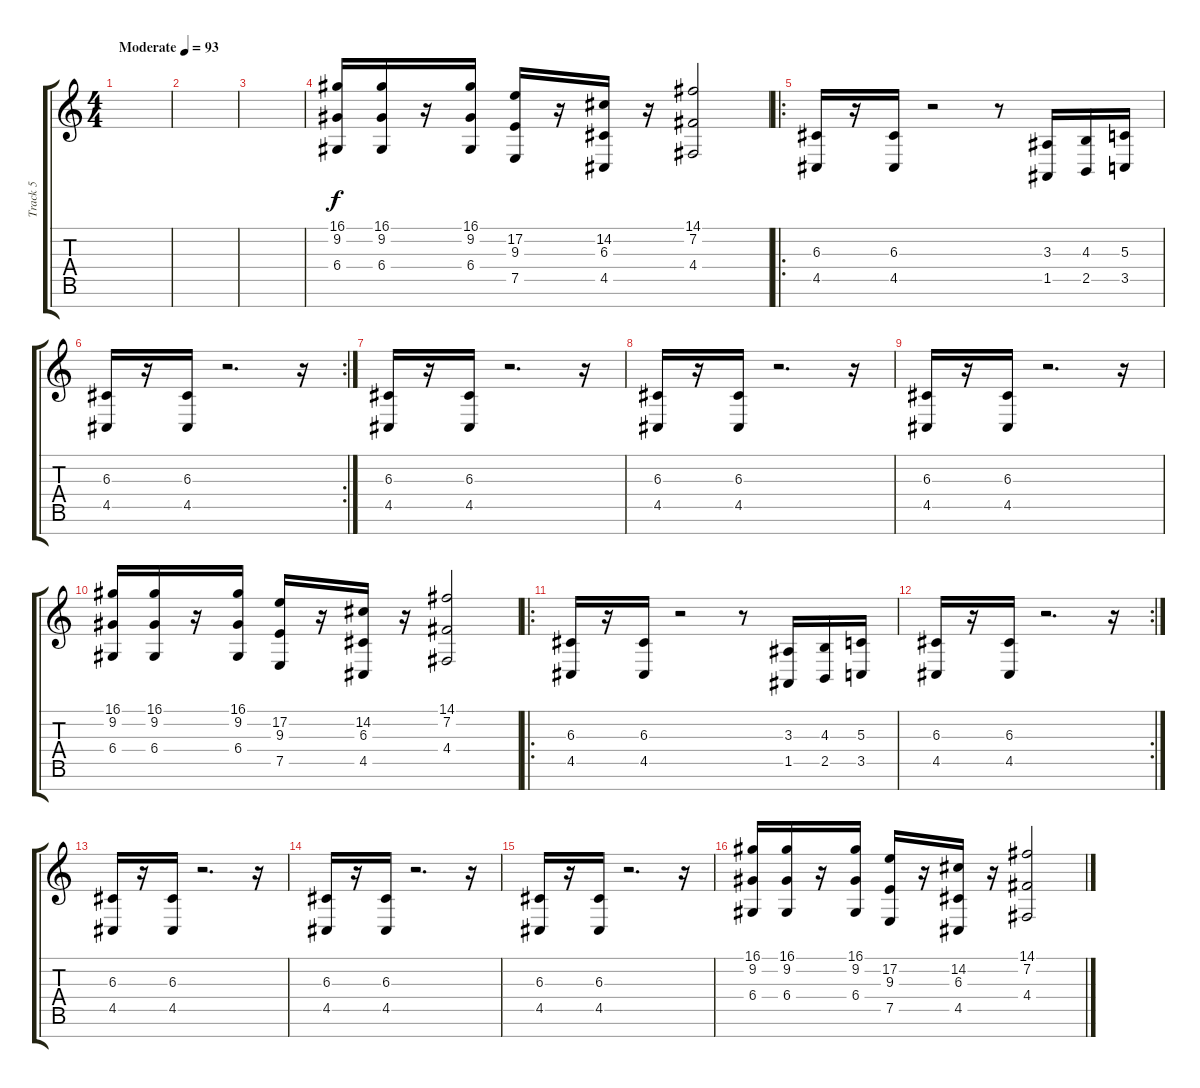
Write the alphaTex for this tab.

\track ("Track 5" "Track 5") {instrument brasssection}
\staff {score tabs}
\tuning (E4 B3 G3 D3 A2 E2 B1) {hide}
\ts (4 4)
\tempo (93 "Moderate")
\clef g2
\ks c
|
|
|
(16.1 9.2 6.4).16 (16.1 9.2 6.4).16 r.16 (16.1 9.2 6.4).16 (17.2 9.3 7.5).16 r.16 (14.2 6.3 4.5).16 r.16 (14.1 7.2 4.4).2 |
\ro
(6.3 4.5).16 r.16 (6.3 4.5).16 r.2 r.8 (3.3 1.5).16 (4.3 2.5).16 (5.3 3.5).16 |
\rc 2
(6.3 4.5).16 r.16 (6.3 4.5).16 r.2{d} r.16 |
(6.3 4.5).16 r.16 (6.3 4.5).16 r.2{d} r.16 |
(6.3 4.5).16 r.16 (6.3 4.5).16 r.2{d} r.16 |
(6.3 4.5).16 r.16 (6.3 4.5).16 r.2{d} r.16 |
(16.1 9.2 6.4).16 (16.1 9.2 6.4).16 r.16 (16.1 9.2 6.4).16 (17.2 9.3 7.5).16 r.16 (14.2 6.3 4.5).16 r.16 (14.1 7.2 4.4).2 |
\ro
(6.3 4.5).16 r.16 (6.3 4.5).16 r.2 r.8 (3.3 1.5).16 (4.3 2.5).16 (5.3 3.5).16 |
\rc 2
(6.3 4.5).16 r.16 (6.3 4.5).16 r.2{d} r.16 |
(6.3 4.5).16 r.16 (6.3 4.5).16 r.2{d} r.16 |
(6.3 4.5).16 r.16 (6.3 4.5).16 r.2{d} r.16 |
(6.3 4.5).16 r.16 (6.3 4.5).16 r.2{d} r.16 |
(16.1 9.2 6.4).16 (16.1 9.2 6.4).16 r.16 (16.1 9.2 6.4).16 (17.2 9.3 7.5).16 r.16 (14.2 6.3 4.5).16 r.16 (14.1 7.2 4.4).2
